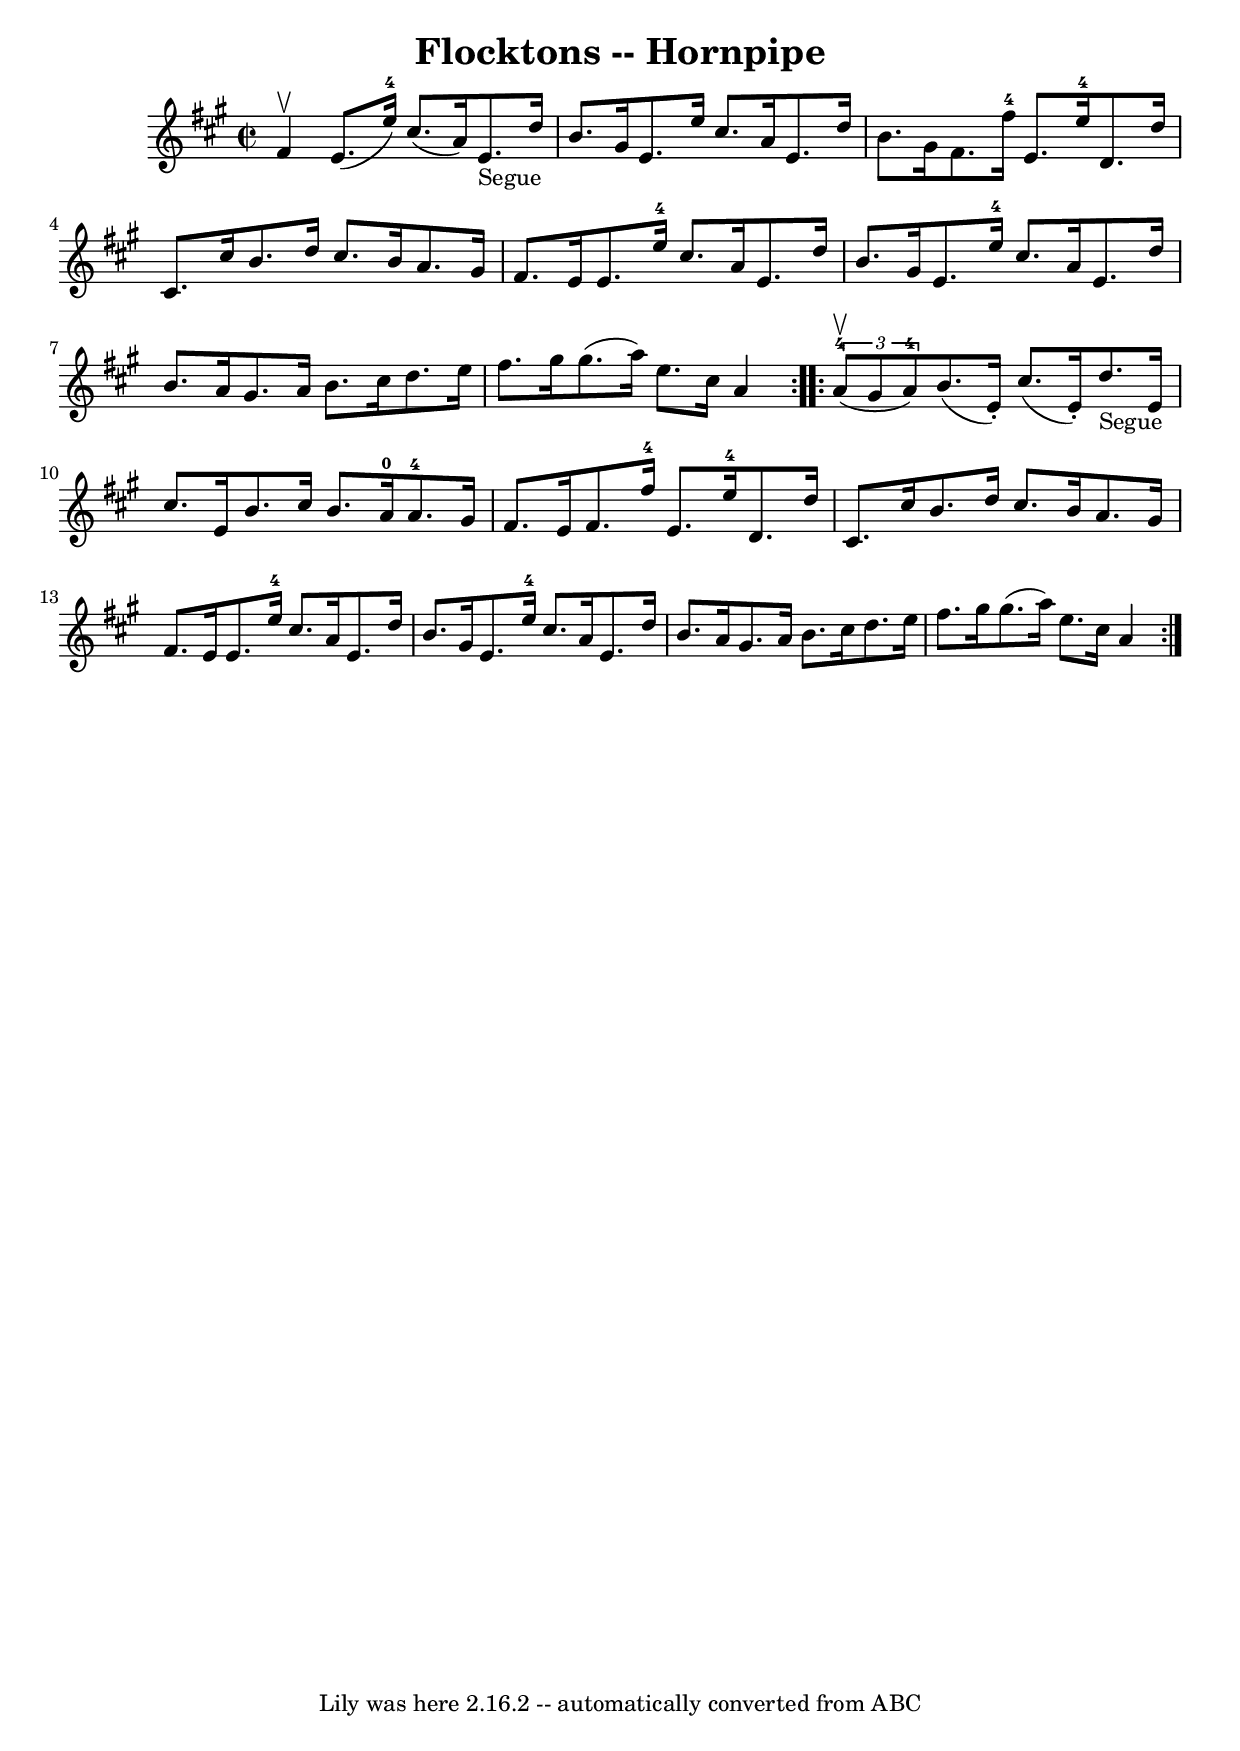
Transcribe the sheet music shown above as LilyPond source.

\version "2.7.40"
\include "Mammoth.ily"
\header {
	%% book = "Cole's 1000 Fiddle Tunes"
	crossRefNumber = "1"
	footnotes = ""
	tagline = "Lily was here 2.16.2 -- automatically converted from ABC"
	title = "Flocktons -- Hornpipe"
}
voicedefault =  {


\repeat volta 2 {
\override Staff.TimeSignature #'style = #'C
 \time 2/2 \key a \major fis'4^\upbow |
 e'8. (e''16-4)   
cis''8. (a'16) e'8._"Segue" d''16 b'8. gis'16  |
   
e'8. e''16 cis''8. a'16 e'8. d''16 b'8. gis'16  |
   
 fis'8. fis''16-4 e'8. e''16-4 d'8. d''16 cis'8.    
cis''16  |
 b'8. d''16 cis''8. b'16 a'8. gis'16    
fis'8. e'16  |
 e'8. e''16-4 cis''8. a'16 e'8.    
d''16 b'8. gis'16  |
 e'8. e''16-4 cis''8. a'16    
e'8. d''16 b'8. a'16  |
 gis'8. a'16 b'8. cis''16   
 d''8. e''16 fis''8. gis''16  |
 gis''8. (a''16) e''8. 
 cis''16 a'4  }     \repeat volta 2 {   \times 2/3 { a'8-4(^\upbow  
 gis'8 a'8-4) } |
 b'8. (e'16 -.) cis''8. (e'16 -.) 
 d''8._"Segue" e'16 cis''8. e'16  |
 b'8. cis''16    
b'8. a'16-0 a'8.-4 gis'16 fis'8. e'16  |
 fis'8. 
 fis''16-4 e'8. e''16-4 d'8. d''16 cis'8. cis''16  
|
 b'8. d''16 cis''8. b'16 a'8. gis'16 fis'8. e'16 
 |
 e'8. e''16-4 cis''8. a'16 e'8. d''16 b'8.    
gis'16  |
 e'8. e''16-4 cis''8. a'16 e'8. d''16    
b'8. a'16  |
 gis'8. a'16 b'8. cis''16 d''8. e''16  
 fis''8. gis''16  |
 gis''8. (a''16) e''8. cis''16    
a'4  }   
}

\score{
    <<

	\context Staff="default"
	{
	    \voicedefault 
	}

    >>
	\layout {
	}
	\midi {}
}
